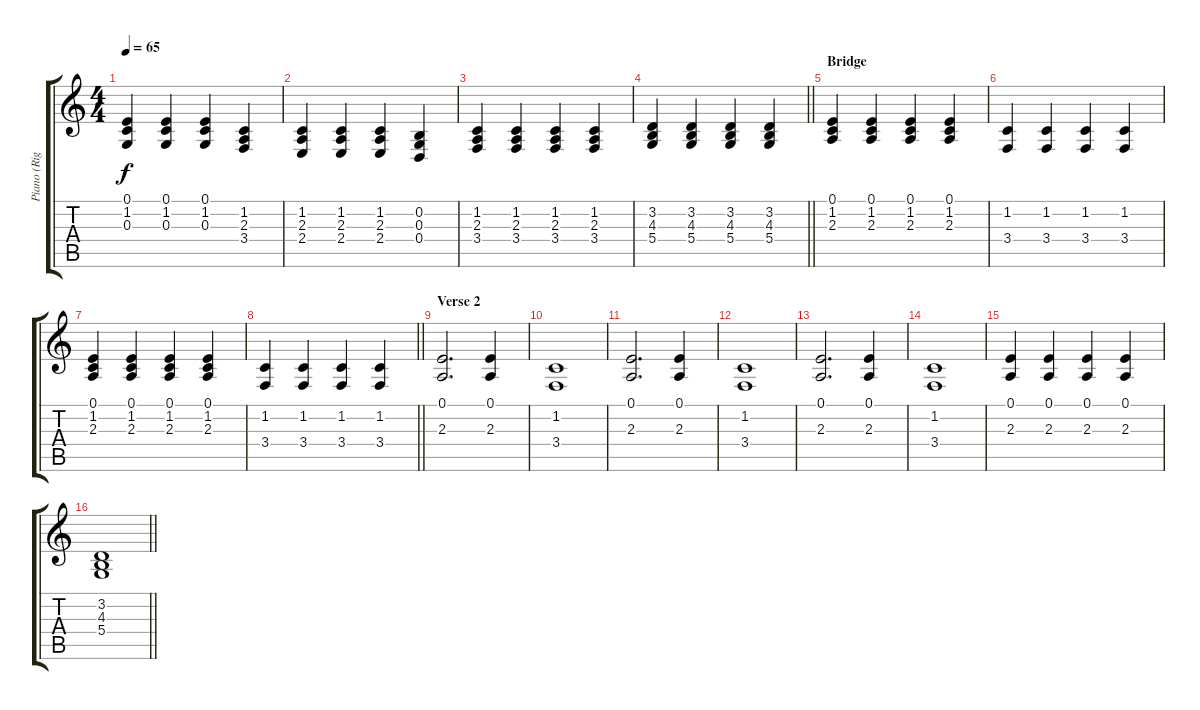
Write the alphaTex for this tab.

\track ("Piano (Right Hand)" "Piano (Rig") {instrument brightacousticpiano}
\staff {score tabs}
\tuning (E4 B3 G3 D3 A2 E2) {hide}
\ts (4 4)
\tempo 65
\clef g2
\ks c
(0.1 1.2 0.3).4{dy f} (0.1 1.2 0.3).4 (0.1 1.2 0.3).4 (1.2 2.3 3.4).4 |
(1.2 2.3 2.4).4 (1.2 2.3 2.4).4 (1.2 2.3 2.4).4 (0.2 0.3 0.4).4 |
(1.2 2.3 3.4).4 (1.2 2.3 3.4).4 (1.2 2.3 3.4).4 (1.2 2.3 3.4).4 |
\barLineRight lightlight
(3.2 4.3 5.4).4 (3.2 4.3 5.4).4 (3.2 4.3 5.4).4 (3.2 4.3 5.4).4 |
\section ("" "Bridge")
(0.1 1.2 2.3).4 (0.1 1.2 2.3).4 (0.1 1.2 2.3).4 (0.1 1.2 2.3).4 |
(1.2 3.4).4 (1.2 3.4).4 (1.2 3.4).4 (1.2 3.4).4 |
(0.1 1.2 2.3).4 (0.1 1.2 2.3).4 (0.1 1.2 2.3).4 (0.1 1.2 2.3).4 |
\barLineRight lightlight
(1.2 3.4).4 (1.2 3.4).4 (1.2 3.4).4 (1.2 3.4).4 |
\section ("" "Verse 2")
(0.1 2.3).2{d} (0.1 2.3).4 |
(1.2 3.4).1 |
(0.1 2.3).2{d} (0.1 2.3).4 |
(1.2 3.4).1 |
(0.1 2.3).2{d} (0.1 2.3).4 |
(1.2 3.4).1 |
(0.1 2.3).4 (0.1 2.3).4 (0.1 2.3).4 (0.1 2.3).4 |
\barLineRight lightlight
(3.2 4.3 5.4).1
